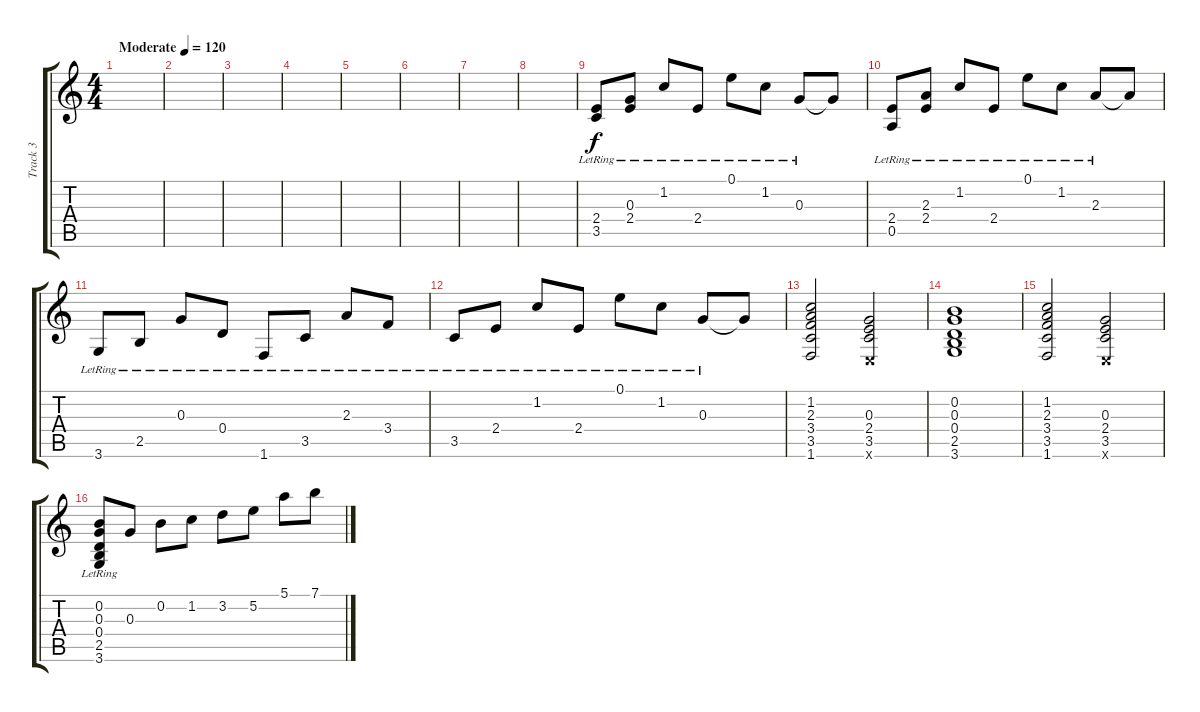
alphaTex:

\track ("Track 3" "Track 3") {instrument electricguitarclean}
\staff {score tabs}
\tuning (E4 B3 G3 D3 A2 E2) {hide}
\ts (4 4)
\tempo (120 "Moderate")
\tempo 80
\tempo (120 "Moderate")
\clef g2
\ks c
|
|
|
|
|
|
|
|
(2.4{lr} 3.5{lr}).8 (0.3{lr} 2.4{lr}).8 1.2{lr}.8 2.4{lr}.8 0.1{lr}.8 1.2{lr}.8 0.3{lr}.8 0.3{t}.8 |
(2.4{lr} 0.5{lr}).8 (2.3{lr} 2.4{lr}).8 1.2{lr}.8 2.4{lr}.8 0.1{lr}.8 1.2{lr}.8 2.3{lr}.8 2.3{t}.8 |
3.6{lr}.8 2.5{lr}.8 0.3{lr}.8 0.4{lr}.8 1.6{lr}.8 3.5{lr}.8 2.3{lr}.8 3.4{lr}.8 |
3.5{lr}.8 2.4{lr}.8 1.2{lr}.8 2.4{lr}.8 0.1{lr}.8 1.2{lr}.8 0.3{lr}.8 0.3{t}.8 |
(1.2 2.3 3.4 3.5 1.6).2 (0.3 2.4 3.5 0.6{x}).2 |
(0.2 0.3 0.4 2.5 3.6).1 |
(1.2 2.3 3.4 3.5 1.6).2 (0.3 2.4 3.5 0.6{x}).2 |
(0.2 0.3{lr} 0.4{lr} 2.5{lr} 3.6{lr}).8 0.3.8 0.2.8 1.2.8 3.2.8 5.2.8 5.1.8 7.1.8
